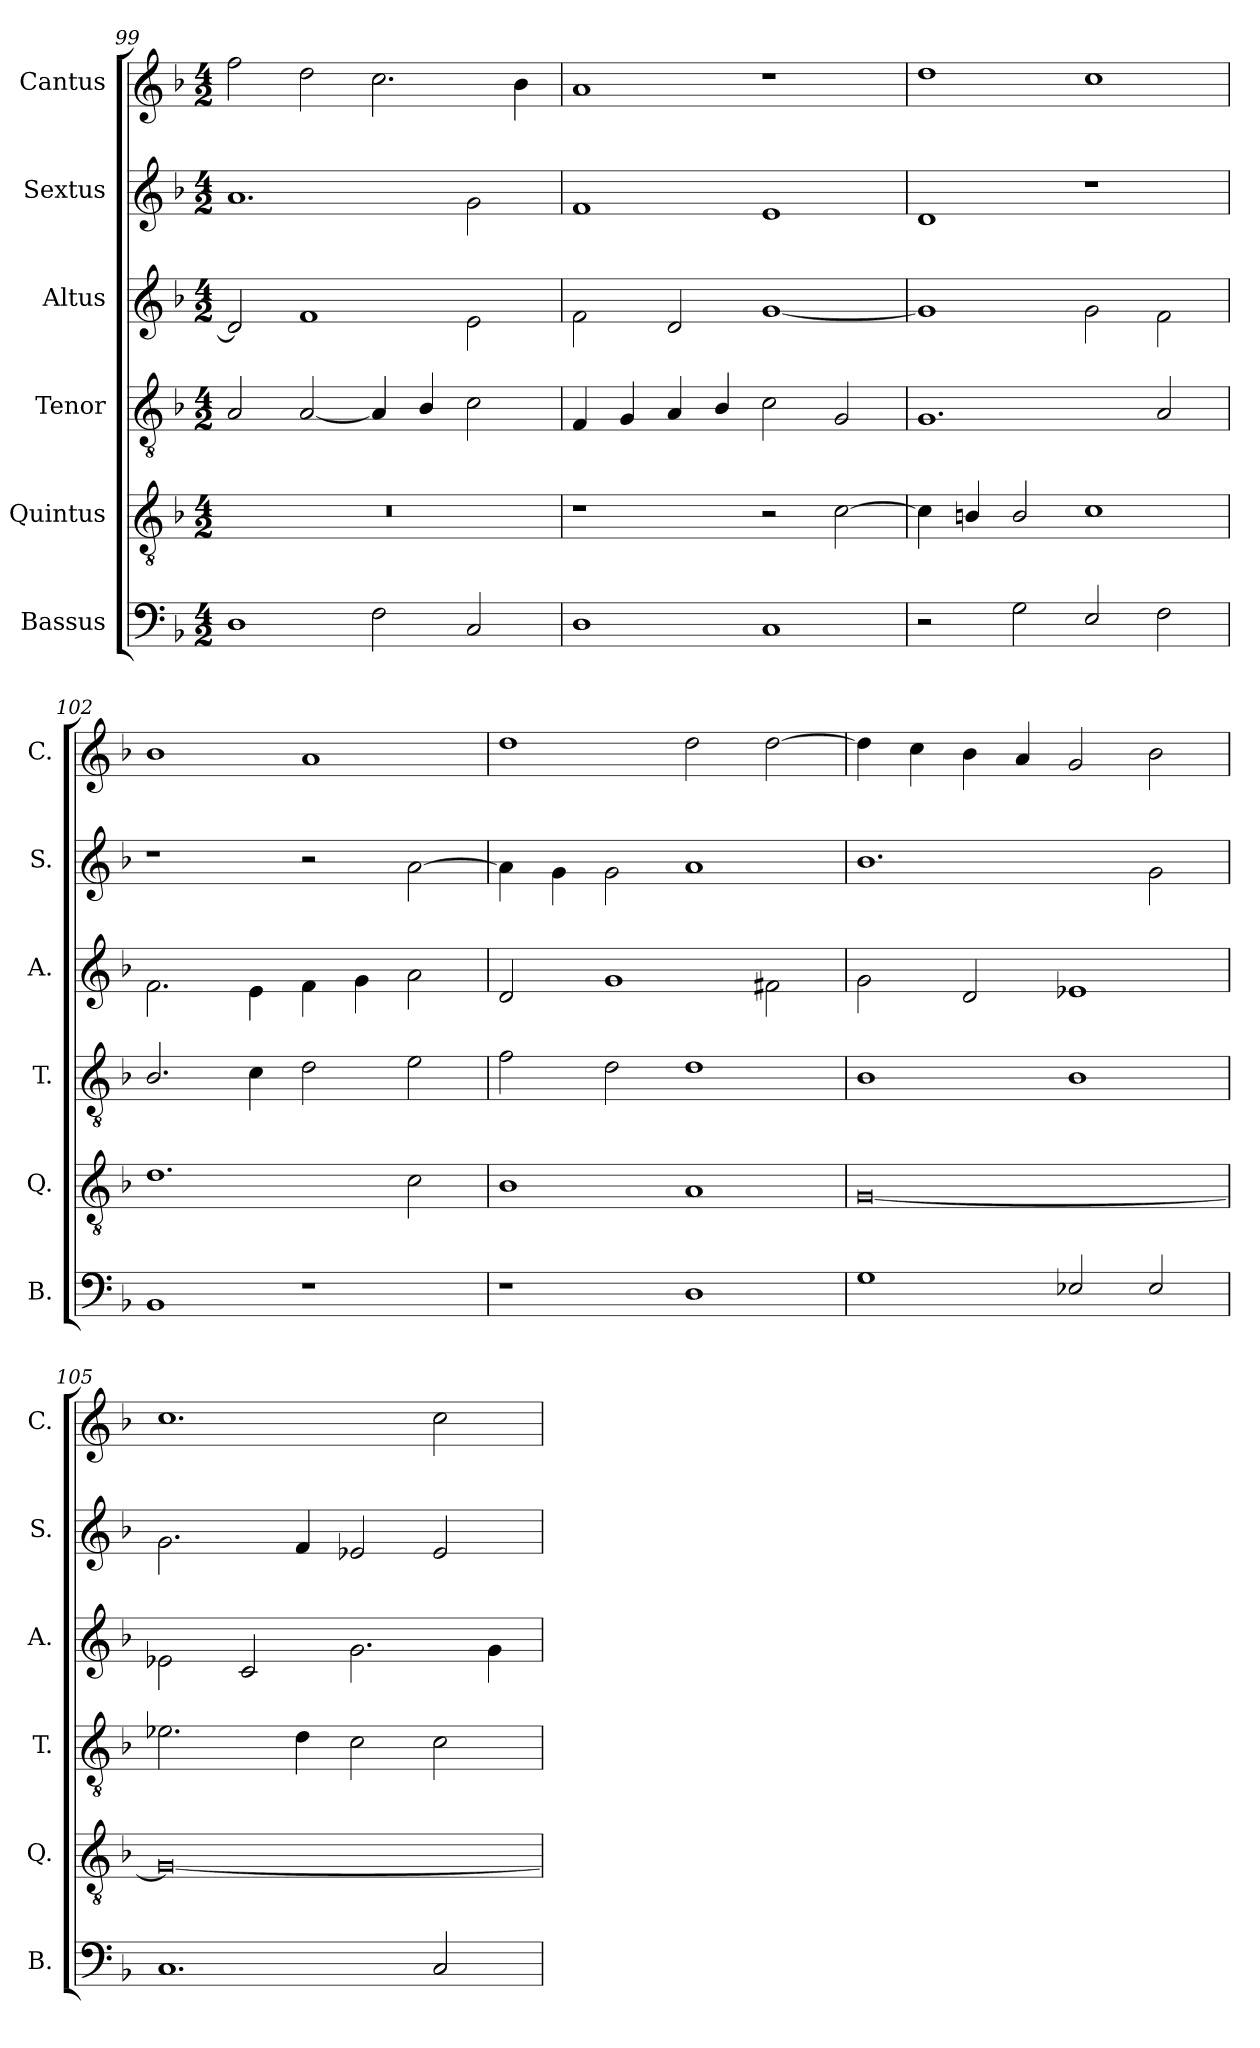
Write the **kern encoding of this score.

**kern	**kern	**kern	**kern	**kern	**kern
*part6	*part5	*part4	*part3	*part2	*part1
*staff6	*staff5	*staff4	*staff3	*staff2	*staff1
*I"Bassus	*I"Quintus	*I"Tenor	*I"Altus	*I"Sextus	*I"Cantus
*I'B.	*I'Q.	*I'T.	*I'A.	*I'S.	*I'C.
*clefF4	*clefGv2	*clefGv2	*clefG2	*clefG2	*clefG2
*k[b-]	*k[b-]	*k[b-]	*k[b-]	*k[b-]	*k[b-]
*M4/2	*M4/2	*M4/2	*M4/2	*M4/2	*M4/2
=99	=99	=99	=99	=99	=99
!	!LO:N:vis=1	!	!	!	!
1D	0r	2A/	2d/]	1.a	2ff\
.	.	[2A/	1f	.	2dd\
2F\	.	4A/]	.	.	2.cc\
.	.	4B-/	.	.	.
2C/	.	2c\	2e\	2g\	.
.	.	.	.	.	4b-\
=100	=100	=100	=100	=100	=100
1D	1r	4F/	2f\	1f	1a
.	.	4G/	.	.	.
.	.	4A/	2d/	.	.
.	.	4B-/	.	.	.
1C	2r	2c\	[1g	1e	1r
.	[2c\	2G/	.	.	.
=101	=101	=101	=101	=101	=101
2r	4c\]	1.G	1g]	1d	1dd
.	4Bn/	.	.	.	.
2G\	2B/	.	.	.	.
2E/	1c	.	2g\	1r	1cc
2F\	.	2A/	2f\	.	.
=102	=102	=102	=102	=102	=102
1BB-	1.d	2.B-/	2.f\	1r	1b-
.	.	4c\	4e\	.	.
1r	.	2d\	4f\	2r	1a
.	.	.	4g\	.	.
.	2c\	2e\	2a\	[2a\	.
!!LO:PB:g=z
=103	=103	=103	=103	=103	=103
1r	1B-	2f\	2d/	4a\]	1dd
.	.	.	.	4g\	.
.	.	2d\	1g	2g\	.
1D	1A	1d	.	1a	2dd\
.	.	.	2f#X\	.	[2dd\
=104	=104	=104	=104	=104	=104
1G	[0G	1B-	2g\	1.b-	4dd\]
.	.	.	.	.	4cc\
.	.	.	2d/	.	4b-\
.	.	.	.	.	4a/
2E-X/	.	1B-	1e-X	.	2g/
2E-/	.	.	.	2g\	2b-\
=105	=105	=105	=105	=105	=105
1.C	0G_	2.e-X\	2e-X\	2.g\	1.cc
.	.	.	2c/	.	.
.	.	4d\	.	4f/	.
.	.	2c\	2.g\	2e-X/	.
2C/	.	2c\	.	2e-/	2cc\
.	.	.	4g\	.	.
=	=	=	=	=	=
*-	*-	*-	*-	*-	*-
